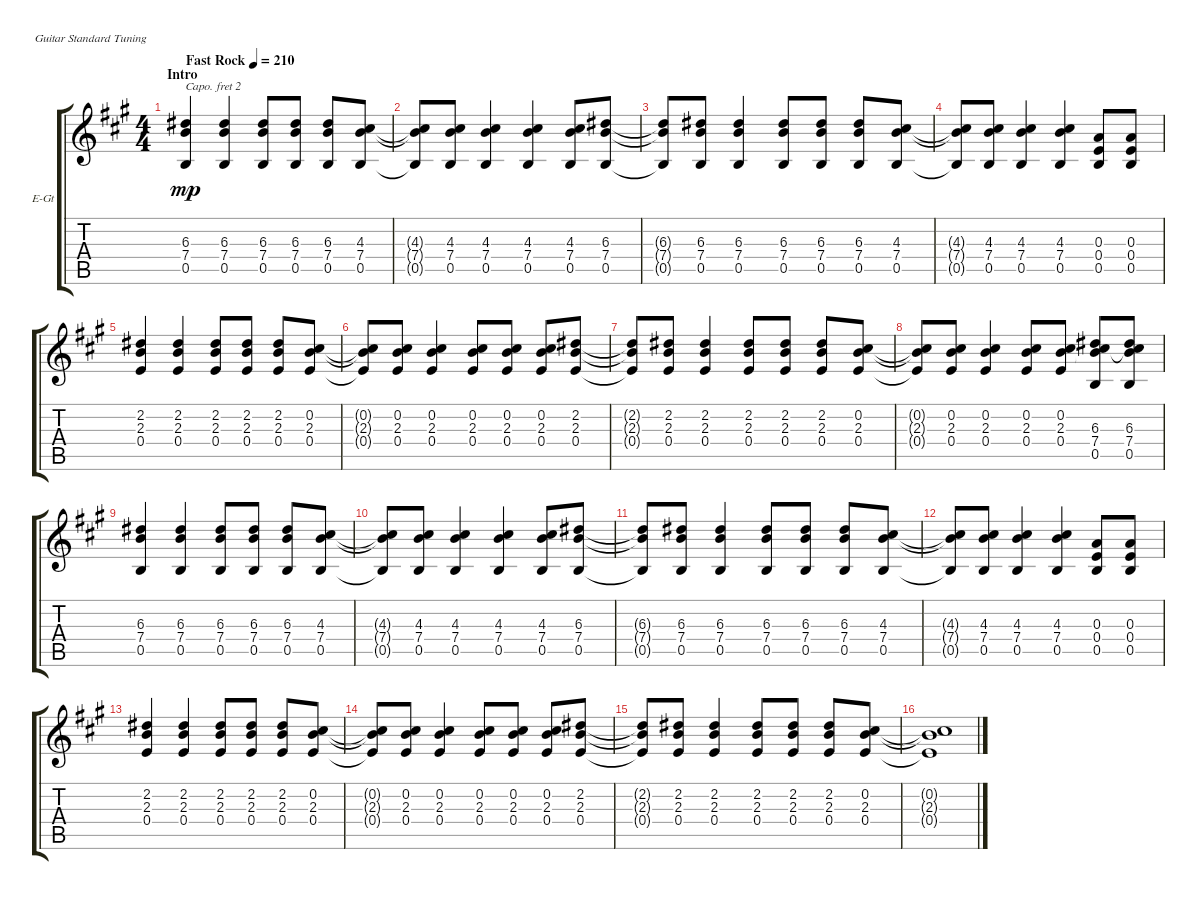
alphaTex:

\defaultSystemsLayout 4
\bracketExtendMode groupsimilarinstruments
\firstSystemTrackNameOrientation horizontal
\otherSystemsTrackNameOrientation horizontal
\track ("Guitar 1" "E-Gt") {instrument electricguitarclean}
\staff {score tabs}
\capo 2
\tuning (E4 B3 G3 D3 A2 E2)
\ts (4 4)
\section ("" "Intro")
\tempo (210 "Fast Rock")
\clef g2
\ks a
(0.5 7.4 6.3).4{dy mp instrument electricguitarclean} (0.5 7.4 6.3).4 (0.5 7.4 6.3).8 (0.5 7.4 6.3).8 (0.5 7.4 6.3).8 (0.5 7.4 4.3).8 |
(0.5{t} 7.4{t} 4.3{t}).8 (0.5 7.4 4.3).8 (0.5 7.4 4.3).4 (0.5 7.4 4.3).4 (0.5 7.4 4.3).8 (0.5 7.4 6.3).8 |
(0.5{t} 7.4{t} 6.3{t}).8 (0.5 7.4 6.3).8 (0.5 7.4 6.3).4 (0.5 7.4 6.3).8 (0.5 7.4 6.3).8 (0.5 7.4 6.3).8 (0.5 7.4 4.3).8 |
(0.5{t} 7.4{t} 4.3{t}).8 (0.5 7.4 4.3).8 (0.5 7.4 4.3).4 (0.5 7.4 4.3).4 (0.5 0.4 0.3).8 (0.5 0.4 0.3).8 |
(2.2 2.3 0.4).4 (2.2 2.3 0.4).4 (2.2 2.3 0.4).8 (2.2 2.3 0.4).8 (2.2 2.3 0.4).8 (0.2 2.3 0.4).8 |
(0.2{t} 2.3{t} 0.4{t}).8 (0.2 2.3 0.4).8 (0.2 2.3 0.4).4 (0.2 2.3 0.4).8 (0.2 2.3 0.4).8 (0.2 2.3 0.4).8 (2.2 2.3 0.4).8 |
(2.2{t} 2.3{t} 0.4{t}).8 (2.2 2.3 0.4).8 (2.2 2.3 0.4).4 (2.2 2.3 0.4).8 (2.2 2.3 0.4).8 (2.2 2.3 0.4).8 (0.2 2.3 0.4).8 |
(0.2{t} 2.3{t} 0.4{t}).8 (0.2 2.3 0.4).8 (0.2 2.3 0.4).4 (0.2 2.3 0.4).8 (2.3 0.4 0.2).8 (6.3 7.4 0.5 0.2{t}).8 (6.3 7.4 0.5 0.2{t}).8 |
(0.5 7.4 6.3).4 (0.5 7.4 6.3).4 (0.5 7.4 6.3).8 (0.5 7.4 6.3).8 (0.5 7.4 6.3).8 (0.5 7.4 4.3).8 |
(0.5{t} 7.4{t} 4.3{t}).8 (0.5 7.4 4.3).8 (0.5 7.4 4.3).4 (0.5 7.4 4.3).4 (0.5 7.4 4.3).8 (0.5 7.4 6.3).8 |
(0.5{t} 7.4{t} 6.3{t}).8 (0.5 7.4 6.3).8 (0.5 7.4 6.3).4 (0.5 7.4 6.3).8 (0.5 7.4 6.3).8 (0.5 7.4 6.3).8 (0.5 7.4 4.3).8 |
(0.5{t} 7.4{t} 4.3{t}).8 (0.5 7.4 4.3).8 (0.5 7.4 4.3).4 (0.5 7.4 4.3).4 (0.5 0.4 0.3).8 (0.5 0.4 0.3).8 |
(2.2 2.3 0.4).4 (2.2 2.3 0.4).4 (2.2 2.3 0.4).8 (2.2 2.3 0.4).8 (2.2 2.3 0.4).8 (0.2 2.3 0.4).8 |
(0.2{t} 2.3{t} 0.4{t}).8 (0.2 2.3 0.4).8 (0.2 2.3 0.4).4 (0.2 2.3 0.4).8 (0.2 2.3 0.4).8 (0.2 2.3 0.4).8 (2.2 2.3 0.4).8 |
(2.2{t} 2.3{t} 0.4{t}).8 (2.2 2.3 0.4).8 (2.2 2.3 0.4).4 (2.2 2.3 0.4).8 (2.2 2.3 0.4).8 (2.2 2.3 0.4).8 (0.2 2.3 0.4).8 |
(0.2{t} 2.3{t} 0.4{t}).1
